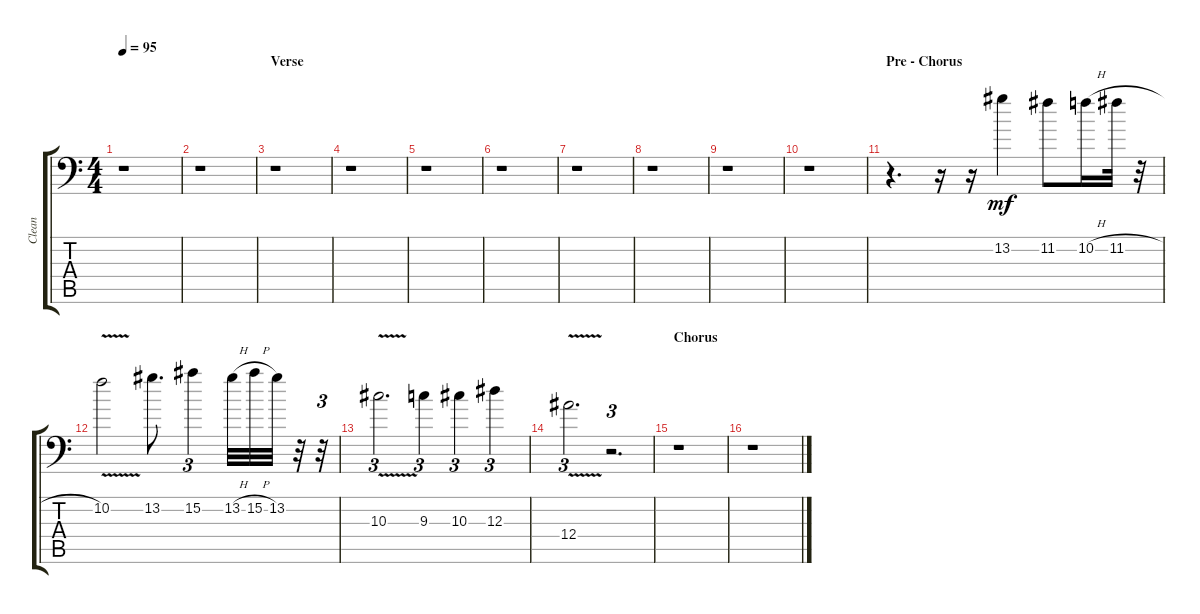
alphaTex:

\track ("Clean" "Clean") {instrument electricguitarjazz}
\staff {score tabs}
\tuning (C4 G3 Eb3 Bb2 F2 Bb1) {hide}
\ts (4 4)
\tempo 95
\clef f4
\ks c
r.1{dy mf} |
r.1 |
\section ("" "Verse")
r.1 |
r.1 |
r.1 |
r.1 |
r.1 |
r.1 |
r.1 |
r.1 |
\section ("" "Pre - Chorus")
r.4{d} r.16 r.16 13.2.4 11.2.8 10.2{h}.16 11.2{h}.32 r.32 |
10.2{v}.2 13.2.8{d} 15.2.4{tu (3 2)} 13.2{h}.32 15.2{h}.32 13.2.32 r.32 r.32{tu (3 2)} |
10.3{v}.2{d tu (3 2)} 9.3.4{tu (3 2)} 10.3.4{tu (3 2)} 12.3.4{tu (3 2)} |
12.4{v}.2{d tu (3 2)} r.2{d tu (3 2)} |
\section ("" "Chorus")
r.1 |
r.1
